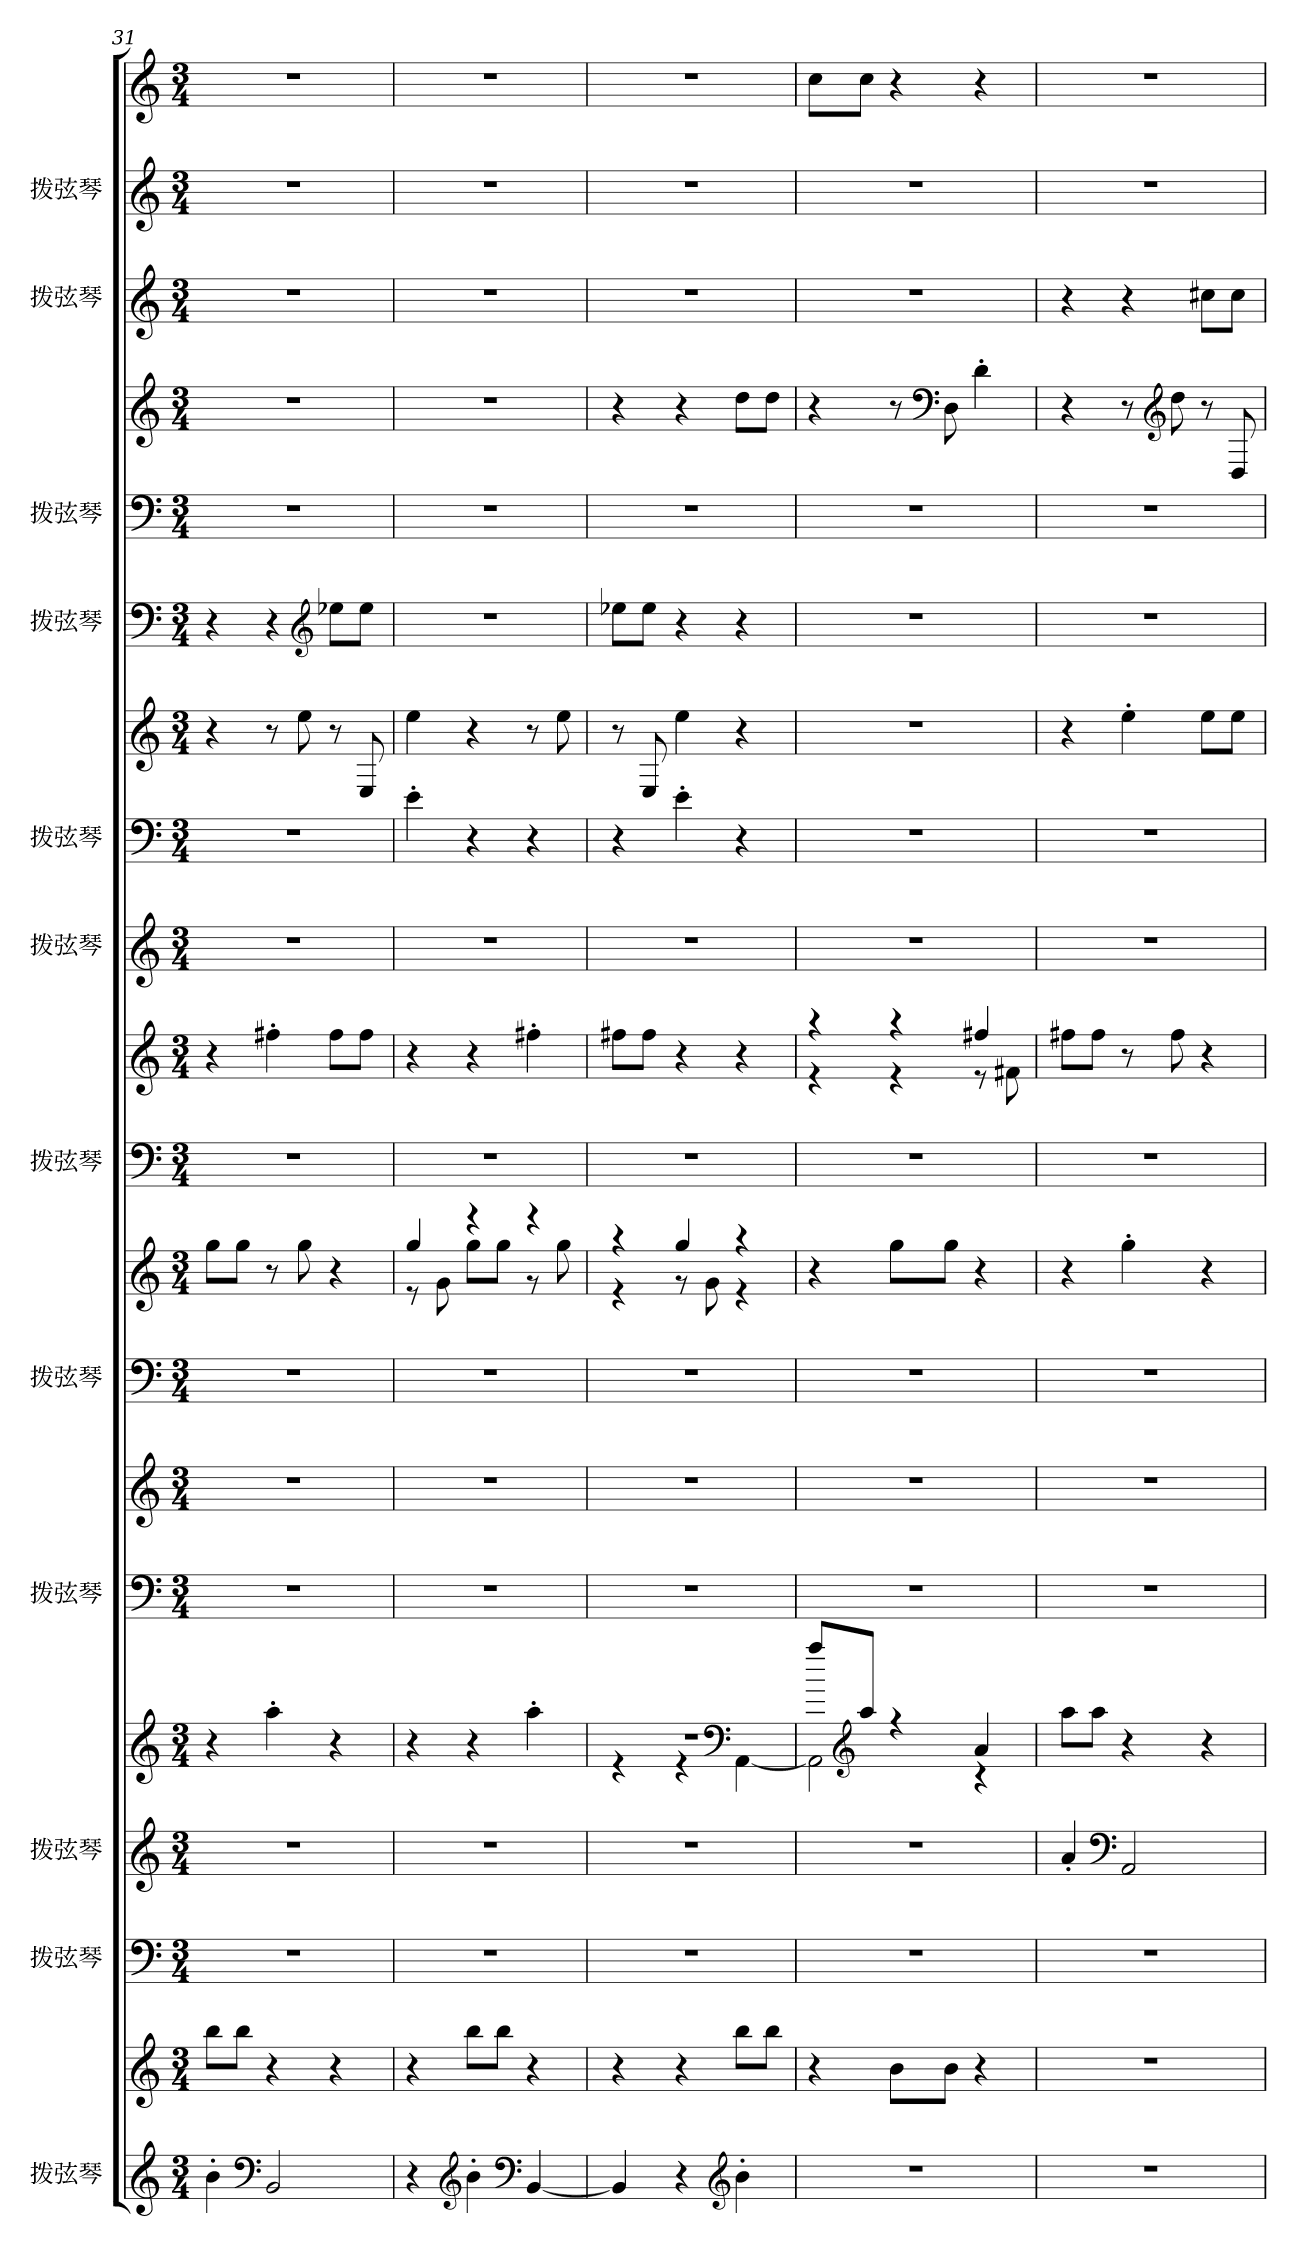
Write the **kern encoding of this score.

**kern	**kern	**kern	**kern	**kern	**kern	**kern	**kern	**kern	**kern	**kern	**kern	**kern	**kern	**kern	**kern	**kern	**kern	**kern	**kern
*part12	*part12	*part11	*part10	*part10	*part9	*part9	*part8	*part8	*part7	*part7	*part6	*part5	*part5	*part4	*part3	*part3	*part2	*part1	*part1
*staff20	*staff19	*staff18	*staff17	*staff16	*staff15	*staff14	*staff13	*staff12	*staff11	*staff10	*staff9	*staff8	*staff7	*staff6	*staff5	*staff4	*staff3	*staff2	*staff1
*I"拨弦琴	*	*I"拨弦琴	*I"拨弦琴	*	*I"拨弦琴	*	*I"拨弦琴	*	*I"拨弦琴	*	*I"拨弦琴	*I"拨弦琴	*	*I"拨弦琴	*I"拨弦琴	*	*I"拨弦琴	*I"拨弦琴	*
!!LO:PB:g=z
*clefG2	*clefG2	*clefF4	*clefG2	*clefG2	*clefF4	*clefG2	*clefF4	*clefG2	*clefF4	*clefG2	*clefG2	*clefF4	*clefG2	*clefF4	*clefF4	*clefG2	*clefG2	*clefG2	*clefG2
*k[]	*k[]	*k[]	*k[]	*k[]	*k[]	*k[]	*k[]	*k[]	*k[]	*k[]	*k[]	*k[]	*k[]	*k[]	*k[]	*k[]	*k[]	*k[]	*k[]
*M3/4	*M3/4	*M3/4	*M3/4	*M3/4	*M3/4	*M3/4	*M3/4	*M3/4	*M3/4	*M3/4	*M3/4	*M3/4	*M3/4	*M3/4	*M3/4	*M3/4	*M3/4	*M3/4	*M3/4
=31	=31	=31	=31	=31	=31	=31	=31	=31	=31	=31	=31	=31	=31	=31	=31	=31	=31	=31	=31
4b'\	8bb\L	2.r	2.r	4r	2.r	2.r	2.r	8gg\L	2.r	4r	2.r	2.r	4r	4r	2.r	2.r	2.r	2.r	2.r
.	8bb\J	.	.	.	.	.	.	8gg\J	.	.	.	.	.	.	.	.	.	.	.
*clefF4	*	*	*	*	*	*	*	*	*	*	*	*	*	*	*	*	*	*	*
2BB/	4r	.	.	4aa'\	.	.	.	8r	.	4ff#X'\	.	.	8r	4r	.	.	.	.	.
.	.	.	.	.	.	.	.	8gg\	.	.	.	.	8ee\	.	.	.	.	.	.
*	*	*	*	*	*	*	*	*	*	*	*	*	*	*clefG2	*	*	*	*	*
.	4r	.	.	4r	.	.	.	4r	.	8ff#\L	.	.	8r	8ee-X\L	.	.	.	.	.
.	.	.	.	.	.	.	.	.	.	8ff#\J	.	.	8E/	8ee-\J	.	.	.	.	.
=32	=32	=32	=32	=32	=32	=32	=32	=32	=32	=32	=32	=32	=32	=32	=32	=32	=32	=32	=32
*	*	*	*	*	*	*	*	*^	*	*	*	*	*	*	*	*	*	*	*
4r	4r	2.r	2.r	4r	2.r	2.r	2.r	4gg/	8r	2.r	4r	2.r	4e'\	4ee\	2.r	2.r	2.r	2.r	2.r	2.r
.	.	.	.	.	.	.	.	.	8g\	.	.	.	.	.	.	.	.	.	.	.
*clefG2	*	*	*	*	*	*	*	*	*	*	*	*	*	*	*	*	*	*	*	*
4b'\	8bb\L	.	.	4r	.	.	.	4r	8gg\L	.	4r	.	4r	4r	.	.	.	.	.	.
.	8bb\J	.	.	.	.	.	.	.	8gg\J	.	.	.	.	.	.	.	.	.	.	.
*clefF4	*	*	*	*	*	*	*	*	*	*	*	*	*	*	*	*	*	*	*	*
[4BB/	4r	.	.	4aa'\	.	.	.	4r	8r	.	4ff#X'\	.	4r	8r	.	.	.	.	.	.
.	.	.	.	.	.	.	.	.	8gg\	.	.	.	.	8ee\	.	.	.	.	.	.
=33	=33	=33	=33	=33	=33	=33	=33	=33	=33	=33	=33	=33	=33	=33	=33	=33	=33	=33	=33	=33
*	*	*	*	*^	*	*	*	*	*	*	*	*	*	*	*	*	*	*	*	*
4BB/]	4r	2.r	2.r	2.r	4r	2.r	2.r	2.r	4r	4r	2.r	8ff#X\L	2.r	4r	8r	8ee-X\L	2.r	4r	2.r	2.r	2.r
.	.	.	.	.	.	.	.	.	.	.	.	8ff#\J	.	.	8E/	8ee-\J	.	.	.	.	.
4r	4r	.	.	.	4r	.	.	.	4gg/	8r	.	4r	.	4e'\	4ee\	4r	.	4r	.	.	.
.	.	.	.	.	.	.	.	.	.	8g\	.	.	.	.	.	.	.	.	.	.	.
*clefG2	*	*	*	*clefF4	*	*	*	*	*	*	*	*	*	*	*	*	*	*	*	*	*
4b'\	8bb\L	.	.	.	[4AA\	.	.	.	4r	4r	.	4r	.	4r	4r	4r	.	8dd\L	.	.	.
.	8bb\J	.	.	.	.	.	.	.	.	.	.	.	.	.	.	.	.	8dd\J	.	.	.
*	*	*	*	*	*	*	*	*	*v	*v	*	*	*	*	*	*	*	*	*	*	*
=34	=34	=34	=34	=34	=34	=34	=34	=34	=34	=34	=34	=34	=34	=34	=34	=34	=34	=34	=34	=34
*	*	*	*	*	*	*	*	*	*	*	*^	*	*	*	*	*	*	*	*	*
2.r	4r	2.r	2.r	8aa/L	2AA\]	2.r	2.r	2.r	4r	2.r	4r	4r	2.r	2.r	2.r	2.r	2.r	4r	2.r	2.r	8cc\L
*	*	*	*	*clefG2	*	*	*	*	*	*	*	*	*	*	*	*	*	*	*	*	*
.	.	.	.	8aa/J	.	.	.	.	.	.	.	.	.	.	.	.	.	.	.	.	8cc\J
.	8b\L	.	.	4r	.	.	.	.	8gg\L	.	4r	4r	.	.	.	.	.	8r	.	.	4r
*	*	*	*	*	*	*	*	*	*	*	*	*	*	*	*	*	*	*clefF4	*	*	*
.	8b\J	.	.	.	.	.	.	.	8gg\J	.	.	.	.	.	.	.	.	8D\	.	.	.
.	4r	.	.	4a/	4r	.	.	.	4r	.	4ff#X/	8r	.	.	.	.	.	4d'\	.	.	4r
.	.	.	.	.	.	.	.	.	.	.	.	8f#X\	.	.	.	.	.	.	.	.	.
*	*	*	*	*v	*v	*	*	*	*	*	*v	*v	*	*	*	*	*	*	*	*	*
!!LO:PB:g=z
=35	=35	=35	=35	=35	=35	=35	=35	=35	=35	=35	=35	=35	=35	=35	=35	=35	=35	=35	=35
2.r	2.r	2.r	4a'/	8aa\L	2.r	2.r	2.r	4r	2.r	8ff#X\L	2.r	2.r	4r	2.r	2.r	4r	4r	2.r	2.r
.	.	.	.	8aa\J	.	.	.	.	.	8ff#\J	.	.	.	.	.	.	.	.	.
*	*	*	*clefF4	*	*	*	*	*	*	*	*	*	*	*	*	*	*	*	*
.	.	.	2AA/	4r	.	.	.	4gg'\	.	8r	.	.	4ee'\	.	.	8r	4r	.	.
*	*	*	*	*	*	*	*	*	*	*	*	*	*	*	*	*clefG2	*	*	*
.	.	.	.	.	.	.	.	.	.	8ff#\	.	.	.	.	.	8dd\	.	.	.
.	.	.	.	4r	.	.	.	4r	.	4r	.	.	8ee\L	.	.	8r	8cc#X\L	.	.
.	.	.	.	.	.	.	.	.	.	.	.	.	8ee\J	.	.	8D/	8cc#\J	.	.
=	=	=	=	=	=	=	=	=	=	=	=	=	=	=	=	=	=	=	=
*-	*-	*-	*-	*-	*-	*-	*-	*-	*-	*-	*-	*-	*-	*-	*-	*-	*-	*-	*-
